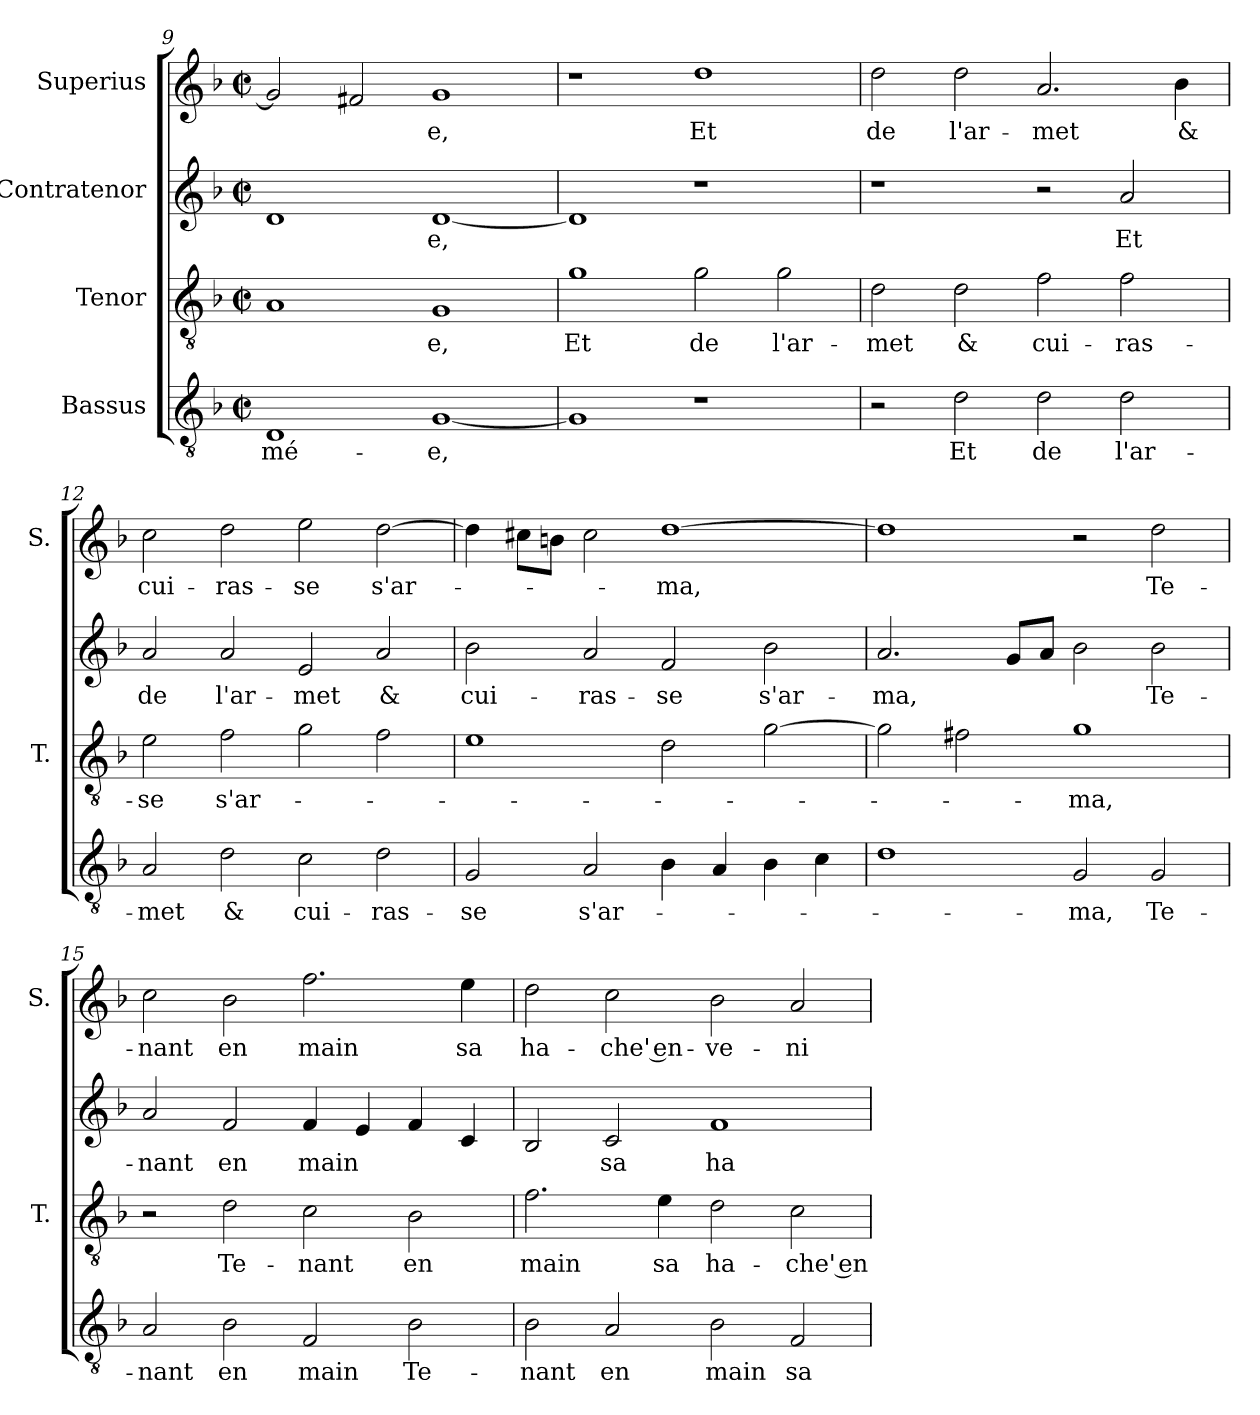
**kern	**text	**kern	**text	**kern	**text	**kern	**text
*part4	*part4	*part3	*part3	*part2	*part2	*part1	*part1
*staff4	*staff4	*staff3	*staff3	*staff2	*staff2	*staff1	*staff1
*I"Bassus	*	*I"Tenor	*	*I"Contratenor	*	*I"Superius	*
*	*	*I'T.	*	*	*	*I'S.	*
*clefGv2	*	*clefGv2	*	*clefG2	*	*clefG2	*
*k[b-]	*	*k[b-]	*	*k[b-]	*	*k[b-]	*
*F:	*	*F:	*	*F:	*	*F:	*
*M2/2	*	*M2/2	*	*M2/2	*	*M2/2	*
*met(c|)	*	*met(c|)	*	*met(c|)	*	*met(c|)	*
=9	=9	=9	=9	=9	=9	=9	=9
1D/	-mé-	1A/	.	1d/	.	2g/]	.
.	.	.	.	.	.	2f#X/	.
[1G/	-e,	1G/	-e,	[1d/	-e,	1g/	-e,
!!LO:LB:g=z
=10	=10	=10	=10	=10	=10	=10	=10
1G/]	.	1g\	Et	1d/]	.	1r	.
1r	.	2g\	de	1r	.	1dd\	Et
.	.	2g\	l'ar-	.	.	.	.
=11	=11	=11	=11	=11	=11	=11	=11
2r	.	2d\	-met	1r	.	2dd\	de
2d\	Et	2d\	&	.	.	2dd\	l'ar-
2d\	de	2f\	cui-	2r	.	2.a/	-met
2d\	l'ar-	2f\	-ras-	2a/	Et	.	.
.	.	.	.	.	.	4b-\	&
=12	=12	=12	=12	=12	=12	=12	=12
2A/	-met	2e\	-se	2a/	de	2cc\	cui-
2d\	&	2f\	s'ar-	2a/	l'ar-	2dd\	-ras-
2c\	cui-	2g\	.	2e/	-met	2ee\	-se
2d\	-ras-	2f\	.	2a/	&	[2dd\	s'ar-
=13	=13	=13	=13	=13	=13	=13	=13
2G/	-se	1e\	.	2b-\	cui-	4dd\]	.
.	.	.	.	.	.	8cc#X\L	.
.	.	.	.	.	.	8b\J	.
2A/	s'ar-	.	.	2a/	-ras-	2cc#\	.
4B-\	.	2d\	.	2f/	-se	[1dd\	-ma,
4A/	.	.	.	.	.	.	.
4B-\	.	[2g\	.	2b-\	s'ar-	.	.
4c\	.	.	.	.	.	.	.
=14	=14	=14	=14	=14	=14	=14	=14
1d\	.	2g\]	.	2.a/	-ma,	1dd\]	.
.	.	2f#X\	.	.	.	.	.
.	.	.	.	8g/L	.	.	.
.	.	.	.	8a/J	.	.	.
2G/	-ma,	1g\	-ma,	2b-\	.	2r	.
2G/	Te-	.	.	2b-\	Te-	2dd\	Te-
!!LO:PB:g=z
=15	=15	=15	=15	=15	=15	=15	=15
2A/	-nant	2r	.	2a/	-nant	2cc\	-nant
2B-\	en	2d\	Te-	2f/	en	2b-\	en
2F/	main	2c\	-nant	4f/	main	2.ff\	main
.	.	.	.	4e/	.	.	.
2B-\	Te-	2B-\	en	4f/	.	.	.
.	.	.	.	4c/	.	4ee\	sa
=16	=16	=16	=16	=16	=16	=16	=16
2B-\	-nant	2.f\	main	2B-/	.	2dd\	ha-
2A/	en	.	.	2c/	sa	2cc\	-che' en-
.	.	4e\	sa	.	.	.	.
2B-\	main	2d\	ha-	1f/	ha-	2b-\	-ve-
2F/	sa	2c\	-che' en-	.	.	2a/	-ni-
=	=	=	=	=	=	=	=
*-	*-	*-	*-	*-	*-	*-	*-
